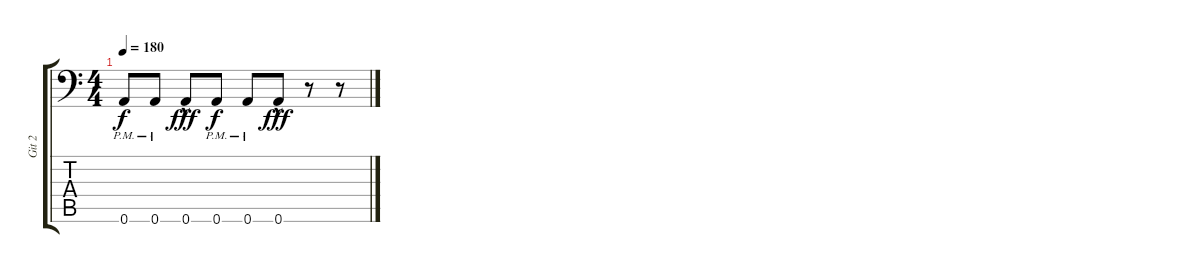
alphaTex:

\track ("Git 2" "Git 2") {instrument distortionguitar}
\staff {score tabs}
\tuning (B3 Gb3 D3 A2 E2 A1) {hide}
\ts (4 4)
\tempo 180
\clef f4
\ks c
0.6{pm}.8{dy f} 0.6{pm}.8 0.6{hac}.8{dy fff} 0.6{pm}.8{dy f} 0.6{pm}.8 0.6{hac}.8{dy fff} r.8 r.8
